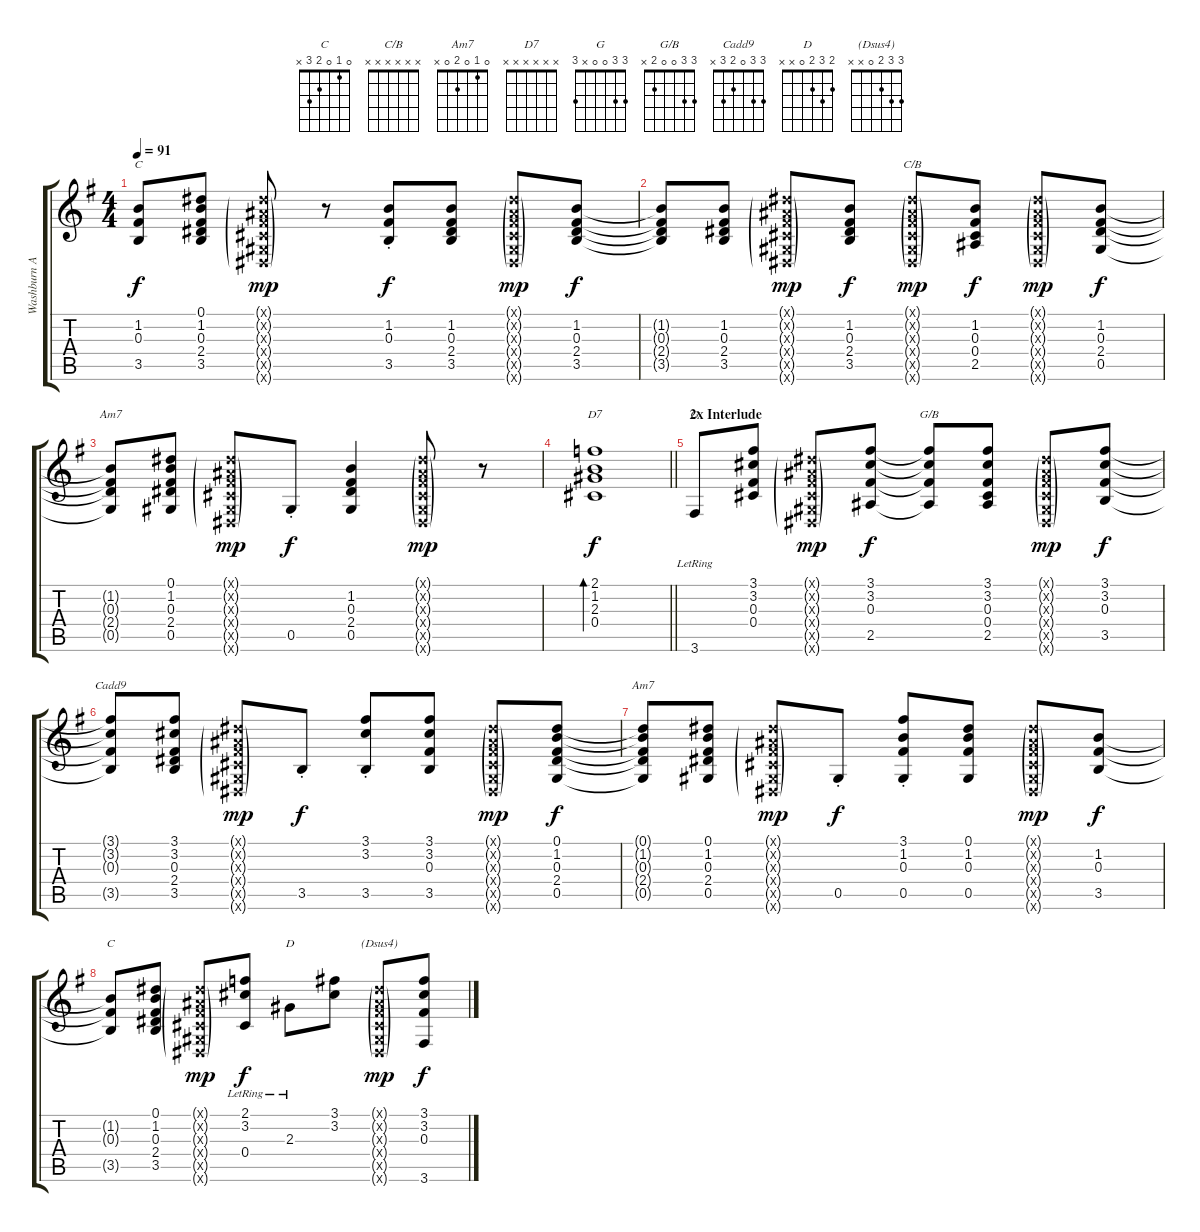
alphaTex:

\track ("Washburn Acoustic" "Washburn A") {instrument acousticguitarsteel}
\staff {score tabs}
\tuning (Eb4 Bb3 Gb3 Db3 Ab2 Eb2) {hide}
\chord ("C" x x x x x x)
\chord ("C/B" x x x x x x)
\chord ("Am7" x x x x x x)
\chord ("D7" x x x x x x)
\chord ("G" 3 3 0 0 x 3)
\chord ("G/B" 3 3 0 0 2 x)
\chord ("Cadd9" 3 3 0 2 3 x)
\chord ("Am7" 0 1 0 2 0 x)
\chord ("C" 0 1 0 2 3 x)
\chord ("D" 2 3 2 0 x x)
\chord ("(Dsus4)" 3 3 2 0 x x)
\ts (4 4)
\tempo 91
\clef g2
\ks g
(1.2{t} 0.3{t} 3.5{t}).8{ch "C" dy f} (0.1 1.2 0.3 2.4 3.5).8 (0.1{g x} 0.2{g x} 0.3{g x} 0.4{g x} 0.5{g x} 0.6{g x}).8{dy mp} r.8 (1.2{st} 0.3{st} 3.5{st}).8{dy f} (1.2 0.3 2.4 3.5).8 (0.1{g x} 0.2{g x} 0.3{g x} 0.4{g x} 0.5{g x} 0.6{g x}).8{dy mp} (1.2 0.3 2.4 3.5).8{dy f} |
(1.2{t} 0.3{t} 2.4{t} 3.5{t}).8 (1.2 0.3 2.4 3.5).8 (0.1{g x} 0.2{g x} 0.3{g x} 0.4{g x} 0.5{g x} 0.6{g x}).8{dy mp} (1.2 0.3 2.4 3.5).8{dy f} (0.1{g x} 0.2{g x} 0.3{g x} 0.4{g x} 0.5{g x} 0.6{g x}).8{ch "C/B" dy mp} (1.2 0.3 0.4 2.5).8{dy f} (0.1{g x} 0.2{g x} 0.3{g x} 0.4{g x} 0.5{g x} 0.6{g x}).8{dy mp} (1.2 0.3 2.4 0.5).8{dy f} |
(1.2{t} 0.3{t} 2.4{t} 0.5{t}).8{ch "Am7"} (0.1 1.2 0.3 2.4 0.5).8 (0.1{g x} 0.2{g x} 0.3{g x} 0.4{g x} 0.5{g x} 0.6{g x}).8{dy mp} 0.5{st}.8{dy f} (1.2 0.3 2.4 0.5).4 (0.1{g x} 0.2{g x} 0.3{g x} 0.4{g x} 0.5{g x} 0.6{g x}).8{dy mp} r.8 |
\barLineRight lightlight
(2.1 1.2 2.3 0.4).1{bd 240 ch "D7" dy f} |
\section ("" "2x Interlude")
3.6{lr}.8{ch "G"} (3.1 3.2 0.3 0.4).8 (0.1{g x} 0.2{g x} 0.3{g x} 0.4{g x} 0.5{g x} 0.6{g x}).8{dy mp} (3.1 3.2 0.3 2.5).8{dy f} (3.1{t} 3.2{t} 0.3{t} 2.5{t}).8{ch "G/B"} (3.1 3.2 0.3 0.4 2.5).8 (0.1{g x} 0.2{g x} 0.3{g x} 0.4{g x} 0.5{g x} 0.6{g x}).8{dy mp} (3.1 3.2 0.3 3.5).8{dy f} |
(3.1{t} 3.2{t} 0.3{t} 3.5{t}).8{ch "Cadd9"} (3.1 3.2 0.3 2.4 3.5).8 (0.1{g x} 0.2{g x} 0.3{g x} 0.4{g x} 0.5{g x} 0.6{g x}).8{dy mp} 3.5{st}.8{dy f} (3.1{st} 3.2{st} 3.5{st}).8 (3.1 3.2 0.3 3.5).8 (0.1{g x} 0.2{g x} 0.3{g x} 0.4{g x} 0.5{g x} 0.6{g x}).8{dy mp} (0.1 1.2 0.3 2.4 0.5).8{dy f} |
(0.1{t} 1.2{t} 0.3{t} 2.4{t} 0.5{t}).8{ch "Am7"} (0.1 1.2 0.3 2.4 0.5).8 (0.1{g x} 0.2{g x} 0.3{g x} 0.4{g x} 0.5{g x} 0.6{g x}).8{dy mp} 0.5{st}.8{dy f} (3.1{st} 1.2{st} 0.3 0.5{st}).8 (0.1 1.2 0.3 0.5).8 (0.1{g x} 0.2{g x} 0.3{g x} 0.4{g x} 0.5{g x} 0.6{g x}).8{dy mp} (1.2 0.3 3.5).8{dy f} |
(1.2{t} 0.3{t} 3.5{t}).8{ch "C"} (0.1 1.2 0.3 2.4 3.5).8 (0.1{g x} 0.2{g x} 0.3{g x} 0.4{g x} 0.5{g x} 0.6{g x}).8{dy mp} (2.1{lr} 3.2{lr} 0.4{lr}).8{dy f} 2.3{lr}.8{ch "D"} (3.1 3.2).8 (0.1{g x} 0.2{g x} 0.3{g x} 0.4{g x} 0.5{g x} 0.6{g x}).8{ch "(Dsus4)" dy mp} (3.1 3.2 0.3 3.6).8{dy f}
